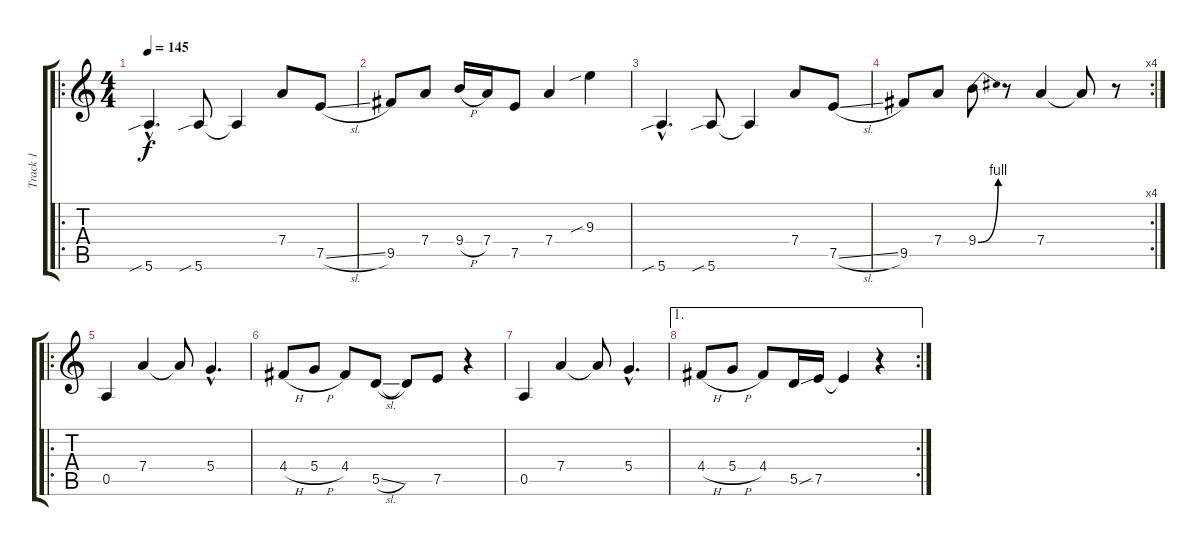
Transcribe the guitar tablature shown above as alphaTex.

\track ("Track 1" "Track 1") {instrument distortionguitar}
\staff {score tabs}
\tuning (E4 B3 G3 D3 A2 E2) {hide}
\ro
\ts (4 4)
\tempo 145
\clef g2
\ks c
5.6{sib hac}.4{d dy f instrument distortionguitar} 5.6{sib}.8 5.6{t}.4 7.4.8 7.5{sl}.8 |
9.5.8 7.4.8 9.4{h}.16 7.4.16 7.5.8 7.4.4 9.3{sib}.4 |
5.6{sib hac}.4{d} 5.6{sib}.8 5.6{t}.4 7.4.8 7.5{sl}.8 |
\rc 4
9.5.8 7.4.8 9.4{be (bend 0 0 60 4)}.8 r.8 7.4.4 7.4{t}.8 r.8 |
\ro
0.5.4 7.4.4 7.4{t}.8 5.4{hac}.4{d} |
4.4{h}.8 5.4{h}.8 4.4.8 5.5{sl}.8 5.5{t}.8 7.5.8 r.4 |
0.5.4 7.4.4 7.4{t}.8 5.4{hac}.4{d} |
\ae 1
\rc 2
4.4{h}.8 5.4{h}.8 4.4.8 5.5{sou}.16 7.5.16 7.5{t}.4 r.4
